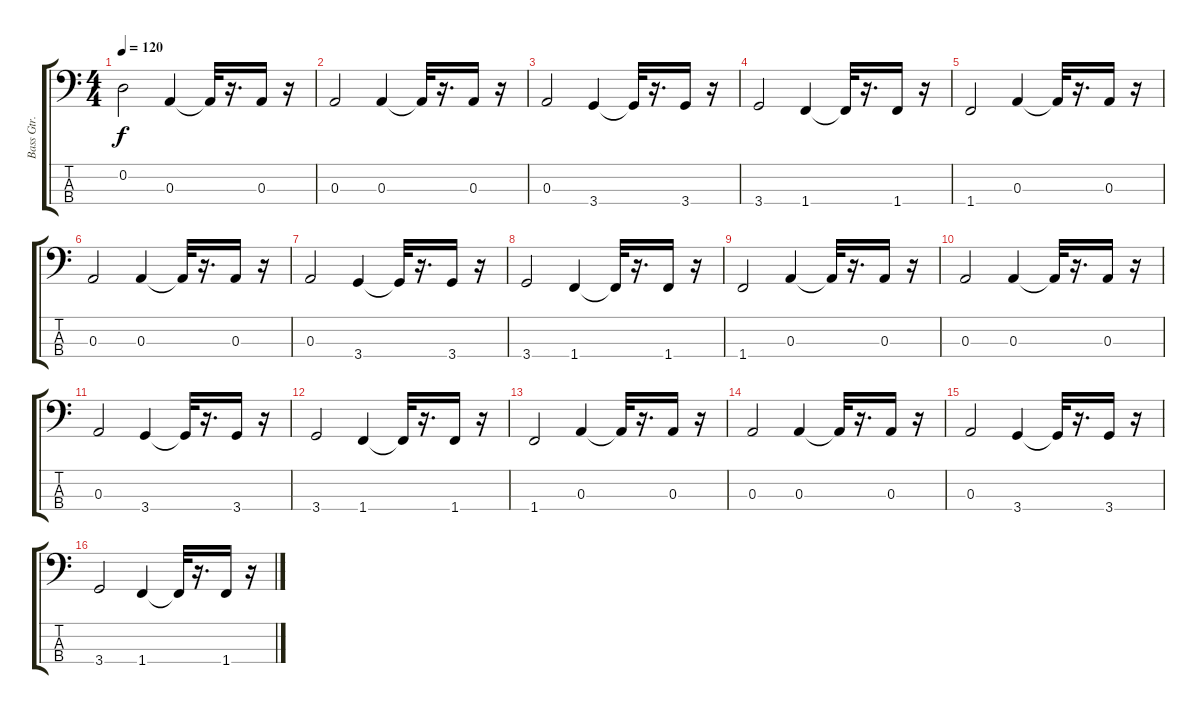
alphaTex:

\track ("Bass Gtr." "Bass Gtr.") {instrument fretlessbass}
\staff {score tabs}
\tuning (G2 D2 A1 E1) {hide}
\ts (4 4)
\tempo 120
\clef f4
\ks c
0.2.2{dy f} 0.3.4 0.3{t}.32 r.16{d} 0.3.16 r.16 |
0.3.2 0.3.4 0.3{t}.32 r.16{d} 0.3.16 r.16 |
0.3.2 3.4.4 3.4{t}.32 r.16{d} 3.4.16 r.16 |
3.4.2 1.4.4 1.4{t}.32 r.16{d} 1.4.16 r.16 |
1.4.2 0.3.4 0.3{t}.32 r.16{d} 0.3.16 r.16 |
0.3.2 0.3.4 0.3{t}.32 r.16{d} 0.3.16 r.16 |
0.3.2 3.4.4 3.4{t}.32 r.16{d} 3.4.16 r.16 |
3.4.2 1.4.4 1.4{t}.32 r.16{d} 1.4.16 r.16 |
1.4.2 0.3.4 0.3{t}.32 r.16{d} 0.3.16 r.16 |
0.3.2 0.3.4 0.3{t}.32 r.16{d} 0.3.16 r.16 |
0.3.2 3.4.4 3.4{t}.32 r.16{d} 3.4.16 r.16 |
3.4.2 1.4.4 1.4{t}.32 r.16{d} 1.4.16 r.16 |
1.4.2 0.3.4 0.3{t}.32 r.16{d} 0.3.16 r.16 |
0.3.2 0.3.4 0.3{t}.32 r.16{d} 0.3.16 r.16 |
0.3.2 3.4.4 3.4{t}.32 r.16{d} 3.4.16 r.16 |
3.4.2 1.4.4 1.4{t}.32 r.16{d} 1.4.16 r.16
